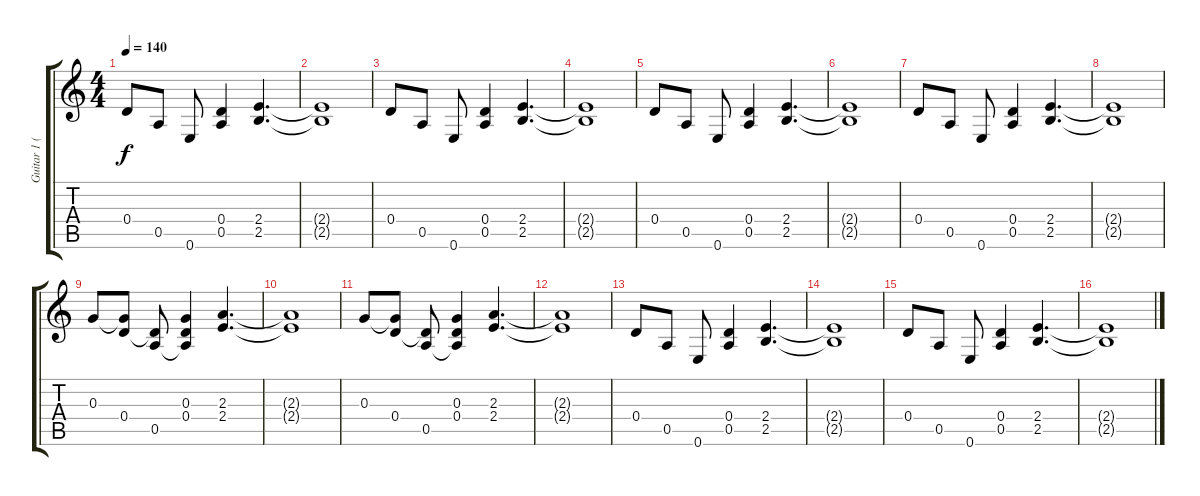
\track ("Guitar 1 (M. Young)" "Guitar 1 (") {instrument overdrivenguitar}
\staff {score tabs}
\tuning (E4 B3 G3 D3 A2 E2) {hide}
\ts (4 4)
\tempo 140
\clef g2
\ks c
0.4.8{dy f} 0.5.8 0.6.8 (0.4 0.5).4 (2.4 2.5).4{d} |
(2.4{t} 2.5{t}).1 |
0.4.8 0.5.8 0.6.8 (0.4 0.5).4 (2.4 2.5).4{d} |
(2.4{t} 2.5{t}).1 |
0.4.8 0.5.8 0.6.8 (0.4 0.5).4 (2.4 2.5).4{d} |
(2.4{t} 2.5{t}).1 |
0.4.8 0.5.8 0.6.8 (0.4 0.5).4 (2.4 2.5).4{d} |
(2.4{t} 2.5{t}).1 |
0.3.8 (0.3{t} 0.4).8 (0.4{t} 0.5).8 (0.3 0.4 0.5{t}).4 (2.3 2.4).4{d} |
(2.3{t} 2.4{t}).1 |
0.3.8 (0.3{t} 0.4).8 (0.4{t} 0.5).8 (0.3 0.4 0.5{t}).4 (2.3 2.4).4{d} |
(2.3{t} 2.4{t}).1 |
0.4.8 0.5.8 0.6.8 (0.4 0.5).4 (2.4 2.5).4{d} |
(2.4{t} 2.5{t}).1 |
0.4.8 0.5.8 0.6.8 (0.4 0.5).4 (2.4 2.5).4{d} |
(2.4{t} 2.5{t}).1
